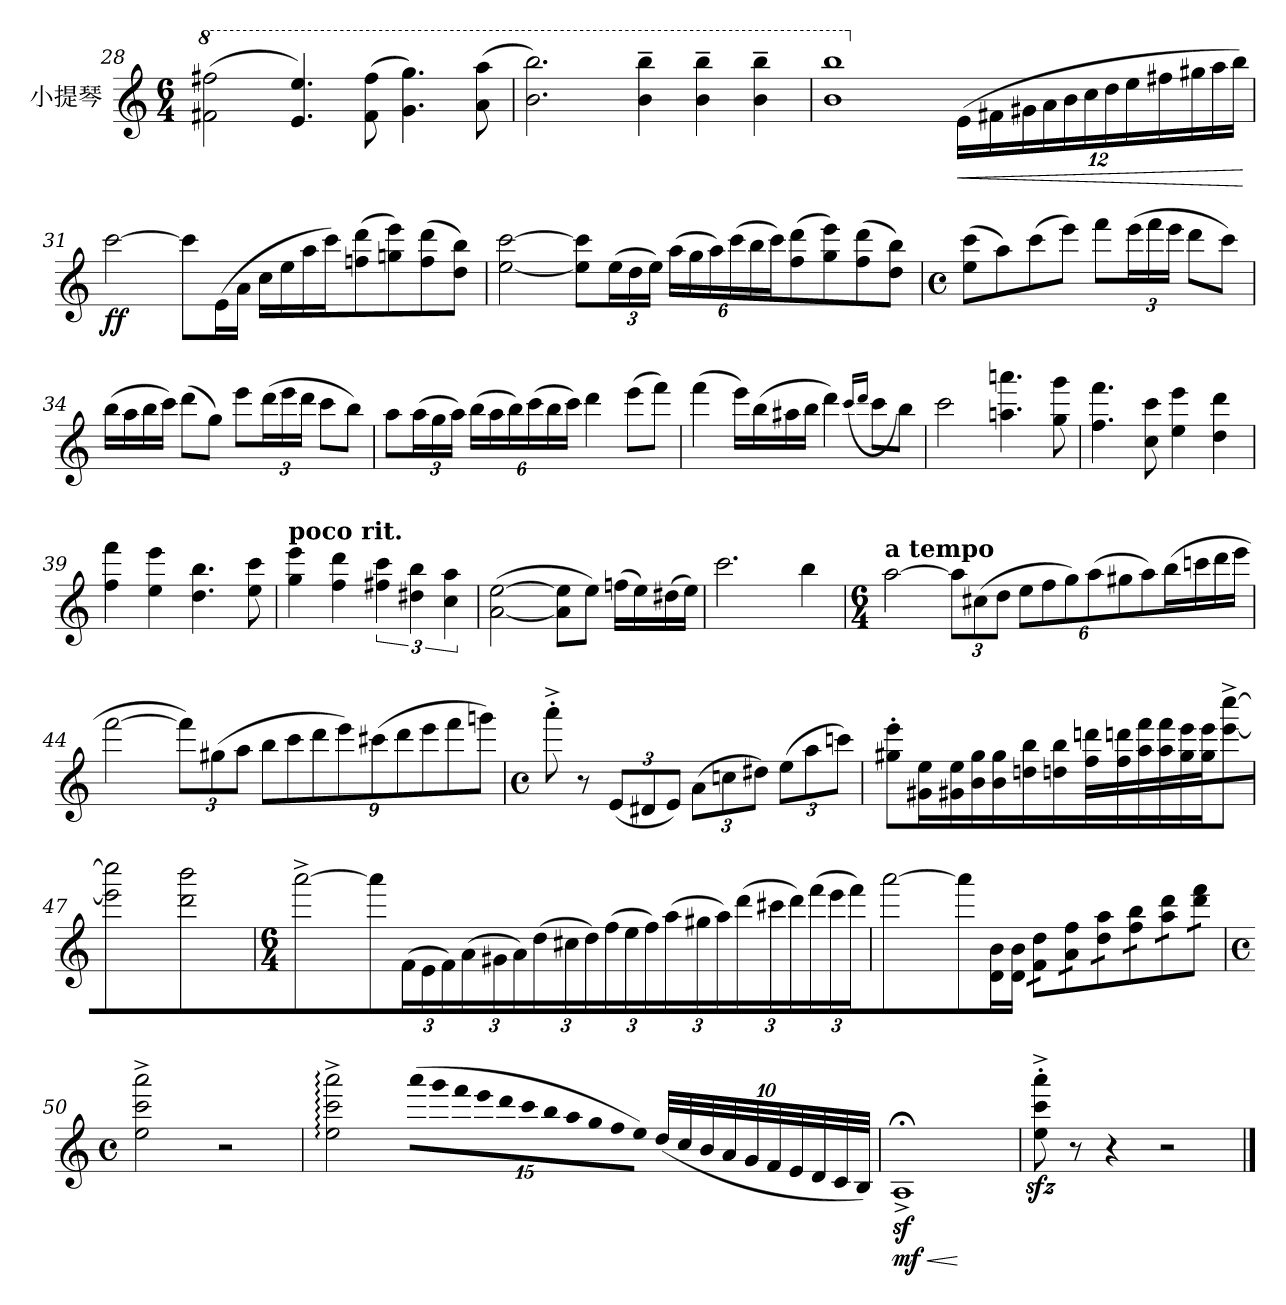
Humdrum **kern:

**kern	**dynam
*part1	*part1
*staff1	*staff1
*I"小提琴	*
*clefG2	*
*k[]	*
*M6/4	*
*8va	*
=28	=28
(2ff#X\ 2fff#X\	.
4.ee/ 4.eee/)	.
(8ff#\ 8fff#\	.
4.gg\ 4.ggg\)	.
(8aa\ 8aaa\	.
!!LO:LB:g=z
=29	=29
2.bb\ 2.bbb\)	.
4bb\~ 4bbb\~	.
4bb\~ 4bbb\~	.
4bb\~ 4bbb\~	.
=30	=30
1bb 1bbb	.
*X8va	*
*Xbrackettup	*
!	!LO:HP:b
(24e\LL	<
24f#X\	.
24g#X\	.
24a\	.
24b\	.
24cc\	.
24dd\	.
24ee\	.
24ff#X\	.
24gg#X\	.
24aa\	.
24bb\JJ)	.
.	[
=31	=31
!	!LO:DY:b
[2ccc\	ff
8ccc\L]	.
(16e\L	.
16a\JJ	.
16cc\LL	.
16ee\	.
16aa\	.
16ccc\J)	.
(8ffn\ 8ddd\	.
8ggn\ 8eee\)	.
(8ff\ 8ddd\	.
8dd\ 8bb\J)	.
!!LO:LB:g=z
=32	=32
[2ee\ [2ccc\	.
8ee\] 8ccc\]L	.
(24ee\L	.
24dd\	.
24ee\JJ)	.
(24aa\LL	.
24gg\	.
24aa\)	.
(24ccc\	.
24bb\	.
24ccc\J)	.
(8ff\ 8ddd\	.
8gg\ 8eee\)	.
(8ff\ 8ddd\	.
8dd\ 8bb\J)	.
=33	=33
*M4/4	*
*met(c)	*
(8ee\ 8ccc\L	.
8aa\)	.
(8ccc\	.
8eee\J)	.
8fff\L	.
(24eee\L	.
24fff\	.
24eee\JJ	.
8ddd\L	.
8ccc\J)	.
!!LO:LB:g=z
=34	=34
(16bb\LL	.
16aa\	.
16bb\	.
16ccc\JJ)	.
(8ddd\L	.
8gg\J)	.
8eee\L	.
(24ddd\L	.
24eee\	.
24ddd\JJ	.
8ccc\L	.
8bb\J)	.
=35	=35
8aa\L	.
(24aa\L	.
24gg\	.
24aa\JJ)	.
(24bb\LL	.
24aa\	.
24bb\)	.
(24ccc\	.
24bb\	.
24ccc\JJ)	.
4ddd\	.
(8eee\L	.
8fff\J)	.
=36	=36
(4fff\	.
16eee\LL)	.
(16bb\	.
16aa#X\	.
16bb\JJ	.
4ddd\)	.
(16qccc/LL	.
16qddd/JJ	.
8ccc\L	.
8bb\J)	.
!!LO:LB:g=z
=37	=37
2ccc\	.
4.aan\ 4.aaan\	.
8gg\ 8ggg\	.
=38	=38
4.ff\ 4.fff\	.
8cc\ 8ccc\	.
4ee\ 4eee\	.
4dd\ 4ddd\	.
=39	=39
4ff\ 4fff\	.
4ee\ 4eee\	.
4.dd\ 4.bb\	.
8ee\ 8ccc\	.
=40	=40
!LO:TX:a:B:t=poco rit.	!
4gg\ 4eee\	.
4ff\ 4ddd\	.
*brackettup	*
6ff#X\ 6ccc\	.
6dd#X\ 6bb\	.
6cc\ 6aa\	.
=41	=41
([2a\ [2ee\	.
8a\] 8ee\]L	.
8ee\J)	.
(16ffn\LL	.
16ee\)	.
(16dd#X\	.
16ee\JJ)	.
=42	=42
2.ccc\	.
4bb\	.
!!LO:LB:g=z
=43	=43
*M6/4	*
!LO:TX:a:B:t=a tempo	!
[2aa\	.
*Xbrackettup	*
12aa\L]	.
(12cc#X\	.
12dd\J	.
12ee\L	.
12ff\	.
12gg\)	.
(12aa\	.
12gg#X\	.
12aa\)	.
(16bb\L	.
16cccn\	.
16ddd\	.
16eee\JJ	.
=44	=44
[2fff\	.
12fff\L])	.
(12gg#X\	.
12aa\J	.
12bb\L	.
12ccc\	.
12ddd\	.
12eee\)	.
(12ccc#X\	.
12ddd\	.
12eee\	.
12fff\	.
12gggn\J)	.
!!LO:PB:g=z
=45	=45
*M4/4	*
*met(c)	*
8aaa'^\	.
8r	.
(12e/L	.
12d#X/	.
12e/J)	.
(12a\L	.
12ccn\	.
12dd#X\J)	.
(12ee\L	.
12aa\	.
12cccn\J)	.
=46	=46
8gg#X\' 8eee\'L	.
*tremolo	*
16g#X\ 16ee\	.
16g#X\ 16ee\	.
16b\ 16gg#\	.
16b\ 16gg#\	.
16ddn\ 16bb\	.
16ddn\ 16bb\JJ	.
16ff\ 16dddn\LL	.
16ff\ 16dddn\	.
16aa\ 16fff\	.
16aa\ 16fff\	.
16gg#\ 16eee\	.
16gg#\ 16eee\	.
*Xtremolo	*
[8eee\^ [8cccc\^J	.
=47	=47
2eee\] 2cccc\]	.
2ddd\ 2bbb\	.
!!LO:LB:g=z
=48	=48
*M6/4	*
[2aaa^\	.
8aaa\L]	.
(24f\L	.
24e\	.
24f\JJ)	.
(24a\LL	.
24g#X\	.
24a\)	.
(24dd\	.
24cc#X\	.
24dd\)	.
(24ff\	.
24ee\	.
24ff\)	.
(24aa\	.
24gg#X\	.
24aa\)	.
(24ddd\	.
24ccc#X\	.
24ddd\)	.
(24fff\	.
24eee\	.
24fff\JJ)	.
=49	=49
[2aaa\	.
8aaa\L]	.
*tremolo	*
16d\ 16b\	.
16d\ 16b\JJ	.
16f\ 16dd\LL	.
16f\ 16dd\	.
16a\ 16ff\	.
16a\ 16ff\	.
16dd\ 16aa\	.
16dd\ 16aa\	.
16ff\ 16bb\	.
16ff\ 16bb\	.
16aa\ 16ddd\	.
16aa\ 16ddd\	.
16ddd\ 16fff\	.
16ddd\ 16fff\JJ	.
*Xtremolo	*
=50	=50
*M4/4	*
*met(c)	*
2ee\^ 2ccc\^ 2aaa\^	.
2r	.
!!LO:LB:g=z
=51	=51
2ee\:^ 2ccc\:^ 2aaa\:^	.
!LO:N:vis=32	!
(480%11aaa\LLL	.
!LO:N:vis=32	!
480%11ggg\	.
!LO:N:vis=32	!
480%11fff\	.
!LO:N:vis=32	!
480%11eee\	.
!LO:N:vis=32	!
480%11ddd\	.
!LO:N:vis=32	!
480%11ccc\	.
!LO:N:vis=32	!
480%11bb\	.
!LO:N:vis=32	!
480%11aa\	.
!LO:N:vis=32	!
480%11gg\	.
!LO:N:vis=32	!
480%11ff\	.
!LO:N:vis=32	!
480%11ee\JJJ)	.
(40dd/LLL	.
40cc/	.
40b/	.
40a/	.
40g/	.
40f/	.
40e/	.
40d/	.
40c/	.
40B/JJJ)	.
=52	=52
!	!LO:HP:b
!	!LO:DY:n=1:b
1Az<;<^	< mf
.	[
=53	=53
8ee\zz<'^ 8ccc\zz<'^ 8aaa\zz<'^	.
8r	.
4r	.
2r	.
==	==
*-	*-
